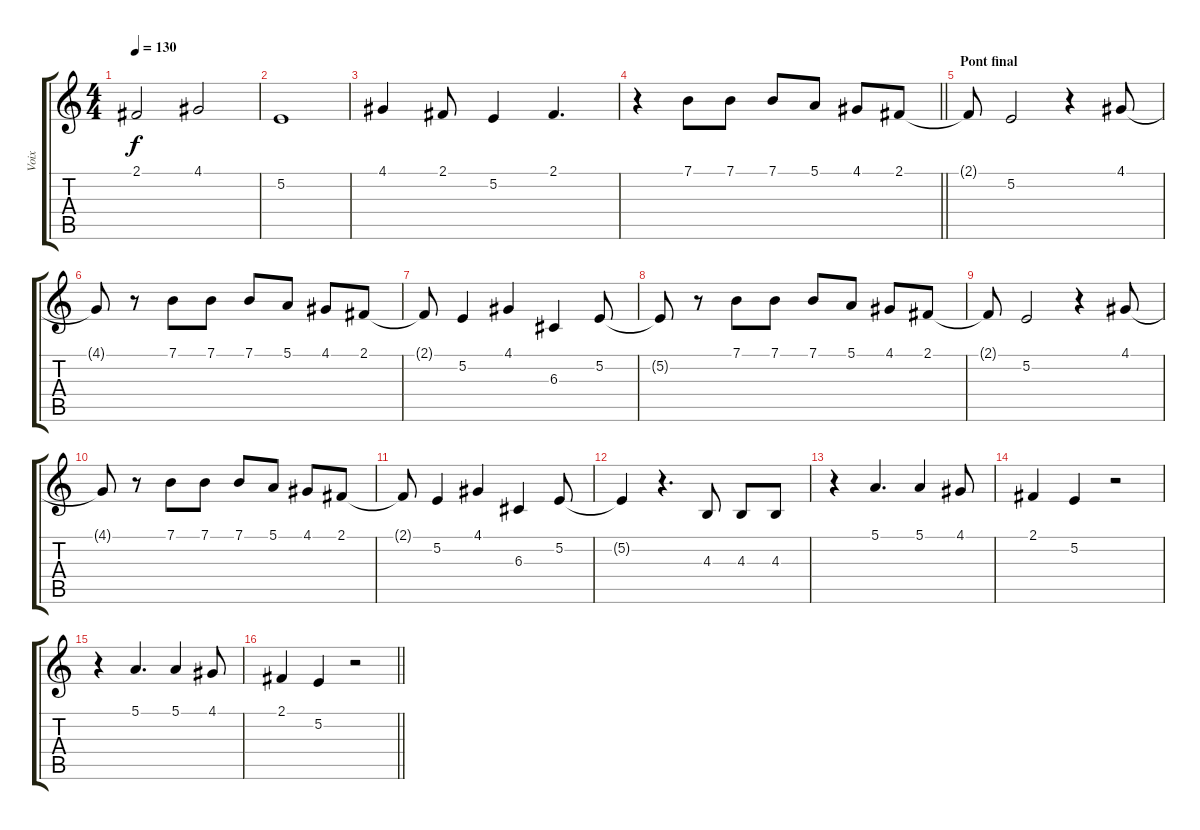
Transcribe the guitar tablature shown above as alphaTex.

\track ("Voix" "Voix") {instrument panflute}
\staff {score tabs}
\tuning (E4 B3 G3 D3 A2 E2) {hide}
\ts (4 4)
\tempo 130
\clef g2
\ks c
2.1.2{dy f} 4.1.2 |
5.2.1 |
4.1.4 2.1.8 5.2.4 2.1.4{d} |
\barLineRight lightlight
r.4 7.1.8 7.1.8 7.1.8 5.1.8 4.1.8 2.1.8 |
\section ("" "Pont final")
2.1{t}.8 5.2.2 r.4 4.1.8 |
4.1{t}.8 r.8 7.1.8 7.1.8 7.1.8 5.1.8 4.1.8 2.1.8 |
2.1{t}.8 5.2.4 4.1.4 6.3.4 5.2.8 |
5.2{t}.8 r.8 7.1.8 7.1.8 7.1.8 5.1.8 4.1.8 2.1.8 |
2.1{t}.8 5.2.2 r.4 4.1.8 |
4.1{t}.8 r.8 7.1.8 7.1.8 7.1.8 5.1.8 4.1.8 2.1.8 |
2.1{t}.8 5.2.4 4.1.4 6.3.4 5.2.8 |
5.2{t}.4 r.4{d} 4.3.8 4.3.8 4.3.8 |
r.4 5.1.4{d} 5.1.4 4.1.8 |
2.1.4 5.2.4 r.2 |
r.4 5.1.4{d} 5.1.4 4.1.8 |
\barLineRight lightlight
2.1.4 5.2.4 r.2
